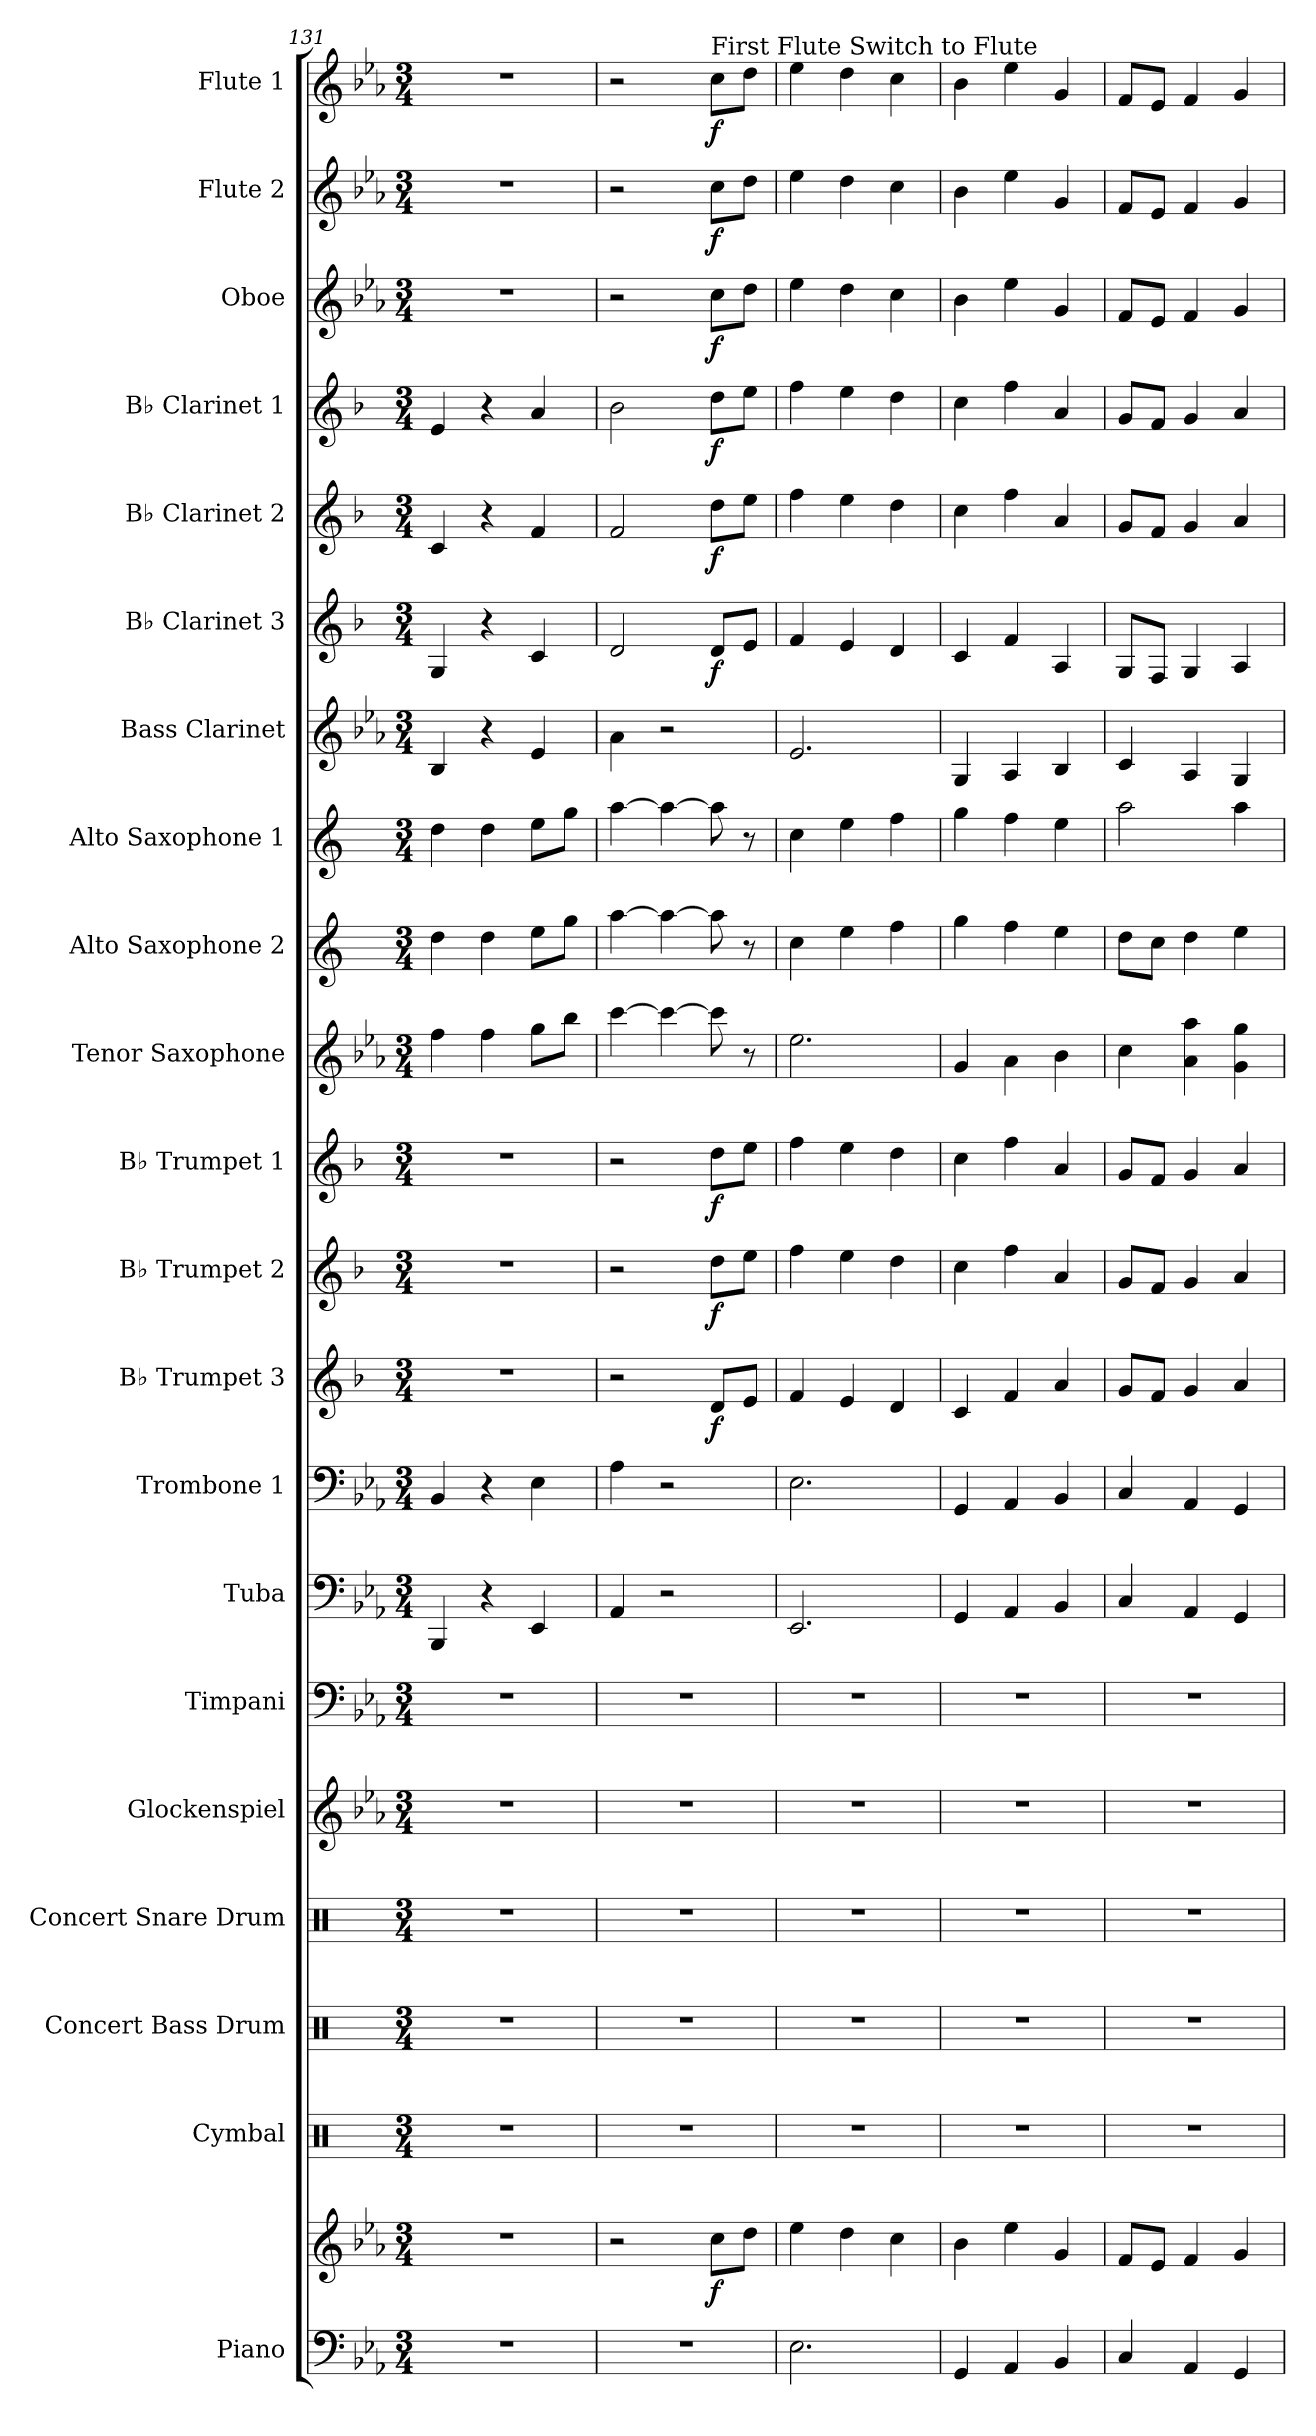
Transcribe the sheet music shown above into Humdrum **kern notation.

**kern	**kern	**dynam	**kern	**kern	**kern	**kern	**kern	**kern	**kern	**kern	**dynam	**kern	**dynam	**kern	**dynam	**kern	**kern	**kern	**kern	**kern	**dynam	**kern	**dynam	**kern	**dynam	**kern	**dynam	**kern	**dynam	**kern	**dynam
*part21	*part21	*part21	*part20	*part19	*part18	*part17	*part16	*part15	*part14	*part13	*part13	*part12	*part12	*part11	*part11	*part10	*part9	*part8	*part7	*part6	*part6	*part5	*part5	*part4	*part4	*part3	*part3	*part2	*part2	*part1	*part1
*staff22	*staff21	*staff21/22	*staff20	*staff19	*staff18	*staff17	*staff16	*staff15	*staff14	*staff13	*staff13	*staff12	*staff12	*staff11	*staff11	*staff10	*staff9	*staff8	*staff7	*staff6	*staff6	*staff5	*staff5	*staff4	*staff4	*staff3	*staff3	*staff2	*staff2	*staff1	*staff1
*I"Piano	*	*	*I"Cymbal	*I"Concert Bass Drum	*I"Concert Snare Drum	*I"Glockenspiel	*I"Timpani	*I"Tuba	*I"Trombone 1	*I"B♭ Trumpet 3	*	*I"B♭ Trumpet 2	*	*I"B♭ Trumpet 1	*	*I"Tenor Saxophone	*I"Alto Saxophone 2	*I"Alto Saxophone 1	*I"Bass Clarinet	*I"B♭ Clarinet 3	*	*I"B♭ Clarinet 2	*	*I"B♭ Clarinet 1	*	*I"Oboe	*	*I"Flute 2	*	*I"Flute 1	*
*I'Pno.	*	*	*I'Cym.	*I'Con. BD	*I'Con. Sn.	*I'Glock.	*I'Timp.	*I'Tba.	*I'Tbn. 1	*I'B♭ Tpt. 3	*	*I'B♭ Tpt. 2	*	*I'B♭ Tpt. 1	*	*I'T. Sax.	*I'A. Sax. 2	*I'A. Sax. 1	*I'B. Cl.	*I'B♭ Cl. 3	*	*I'B♭ Cl. 2	*	*I'B♭ Cl. 1	*	*I'Ob.	*	*I'Fl. 2	*	*I'Fl. 1	*
*clefF4	*clefG2	*	*clefX	*clefX	*clefX	*clefG2	*clefF4	*clefF4	*clefF4	*clefG2	*	*clefG2	*	*clefG2	*	*clefG2	*clefG2	*clefG2	*clefG2	*clefG2	*	*clefG2	*	*clefG2	*	*clefG2	*	*clefG2	*	*clefG2	*
*	*	*	*	*	*	*ITrd-14c-24	*	*	*	*ITrd1c2	*	*ITrd1c2	*	*ITrd1c2	*	*ITrd8c14	*ITrd5c9	*ITrd5c9	*ITrd8c14	*ITrd1c2	*	*ITrd1c2	*	*ITrd1c2	*	*	*	*	*	*	*
*k[b-e-a-]	*k[b-e-a-]	*	*k[]	*k[]	*k[]	*k[b-e-a-]	*k[b-e-a-]	*k[b-e-a-]	*k[b-e-a-]	*k[b-e-a-]	*	*k[b-e-a-]	*	*k[b-e-a-]	*	*k[b-e-a-]	*k[b-e-a-]	*k[b-e-a-]	*k[b-e-a-]	*k[b-e-a-]	*	*k[b-e-a-]	*	*k[b-e-a-]	*	*k[b-e-a-]	*	*k[b-e-a-]	*	*k[b-e-a-]	*
*M3/4	*M3/4	*	*M3/4	*M3/4	*M3/4	*M3/4	*M3/4	*M3/4	*M3/4	*M3/4	*	*M3/4	*	*M3/4	*	*M3/4	*M3/4	*M3/4	*M3/4	*M3/4	*	*M3/4	*	*M3/4	*	*M3/4	*	*M3/4	*	*M3/4	*
=131	=131	=131	=131	=131	=131	=131	=131	=131	=131	=131	=131	=131	=131	=131	=131	=131	=131	=131	=131	=131	=131	=131	=131	=131	=131	=131	=131	=131	=131	=131	=131
2.r	2.r	.	2.r	2.r	2.r	2.r	2.r	4BBB-/	4BB-/	2.r	.	2.r	.	2.r	.	4f\	4f\	4f\	4BB-/	4F/	.	4B-/	.	4d/	.	2.r	.	2.r	.	2.r	.
.	.	.	.	.	.	.	.	4r	4r	.	.	.	.	.	.	4f\	4f\	4f\	4r	4r	.	4r	.	4r	.	.	.	.	.	.	.
.	.	.	.	.	.	.	.	4EE-/	4E-\	.	.	.	.	.	.	8g\L	8g\L	8g\L	4E-/	4B-/	.	4e-/	.	4g/	.	.	.	.	.	.	.
.	.	.	.	.	.	.	.	.	.	.	.	.	.	.	.	8b-\J	8b-\J	8b-\J	.	.	.	.	.	.	.	.	.	.	.	.	.
=132	=132	=132	=132	=132	=132	=132	=132	=132	=132	=132	=132	=132	=132	=132	=132	=132	=132	=132	=132	=132	=132	=132	=132	=132	=132	=132	=132	=132	=132	=132	=132
*	*	*	*	*	*	*	*	*	*	*	*	*	*	*	*	*	*	*	*	*^	*	*	*	*	*	*	*	*	*	*	*
2.r	2r	.	2.r	2.r	2.r	2.r	2.r	4AA-/	4A-\	2r	.	2r	.	2r	.	[4cc\	[4cc\	[4cc\	4A-\	2ryy	2c/	.	2e-/	.	2a-\	.	2r	.	2r	.	2r	.
.	.	.	.	.	.	.	.	2r	2r	.	.	.	.	.	.	4cc\_	4cc\_	4cc\_	2r	.	.	.	.	.	.	.	.	.	.	.	.	.
!	!	!	!	!	!	!	!	!	!	!	!	!	!	!	!	!	!	!	!	!	!	!	!	!	!	!	!	!	!	!	!LO:TX:a:t=First Flute Switch to Flute	!
!	!	!LO:DY:b	!	!	!	!	!	!	!	!	!LO:DY:b	!	!LO:DY:b	!	!LO:DY:b	!	!	!	!	!	!	!LO:DY:b	!	!LO:DY:b	!	!LO:DY:b	!	!LO:DY:b	!	!LO:DY:b	!	!LO:DY:b
.	8cc\L	f	.	.	.	.	.	.	.	8c/L	f	8cc\L	f	8cc\L	f	8cc\]	8cc\]	8cc\]	.	8c/L	4ryy	f	8cc\L	f	8cc\L	f	8cc\L	f	8cc\L	f	8cc\L	f
.	8dd\J	.	.	.	.	.	.	.	.	8d/J	.	8dd\J	.	8dd\J	.	8r	8r	8r	.	8d/J	.	.	8dd\J	.	8dd\J	.	8dd\J	.	8dd\J	.	8dd\J	.
*	*	*	*	*	*	*	*	*	*	*	*	*	*	*	*	*	*	*	*	*v	*v	*	*	*	*	*	*	*	*	*	*	*
=133	=133	=133	=133	=133	=133	=133	=133	=133	=133	=133	=133	=133	=133	=133	=133	=133	=133	=133	=133	=133	=133	=133	=133	=133	=133	=133	=133	=133	=133	=133	=133
2.E-\	4ee-\	.	2.r	2.r	2.r	2.r	2.r	2.EE-/	2.E-\	4e-/	.	4ee-\	.	4ee-\	.	2.e-\	4e-\	4e-\	2.E-/	4e-/	.	4ee-\	.	4ee-\	.	4ee-\	.	4ee-\	.	4ee-\	.
.	4dd\	.	.	.	.	.	.	.	.	4d/	.	4dd\	.	4dd\	.	.	4g\	4g\	.	4d/	.	4dd\	.	4dd\	.	4dd\	.	4dd\	.	4dd\	.
.	4cc\	.	.	.	.	.	.	.	.	4c/	.	4cc\	.	4cc\	.	.	4a-\	4a-\	.	4c/	.	4cc\	.	4cc\	.	4cc\	.	4cc\	.	4cc\	.
=134	=134	=134	=134	=134	=134	=134	=134	=134	=134	=134	=134	=134	=134	=134	=134	=134	=134	=134	=134	=134	=134	=134	=134	=134	=134	=134	=134	=134	=134	=134	=134
4GG/	4b-\	.	2.r	2.r	2.r	2.r	2.r	4GG/	4GG/	4B-/	.	4b-\	.	4b-\	.	4G/	4b-\	4b-\	4GG/	4B-/	.	4b-\	.	4b-\	.	4b-\	.	4b-\	.	4b-\	.
4AA-/	4ee-\	.	.	.	.	.	.	4AA-/	4AA-/	4e-/	.	4ee-\	.	4ee-\	.	4A-\	4a-\	4a-\	4AA-/	4e-/	.	4ee-\	.	4ee-\	.	4ee-\	.	4ee-\	.	4ee-\	.
4BB-/	4g/	.	.	.	.	.	.	4BB-/	4BB-/	4g/	.	4g/	.	4g/	.	4B-\	4g\	4g\	4BB-/	4G/	.	4g/	.	4g/	.	4g/	.	4g/	.	4g/	.
=135	=135	=135	=135	=135	=135	=135	=135	=135	=135	=135	=135	=135	=135	=135	=135	=135	=135	=135	=135	=135	=135	=135	=135	=135	=135	=135	=135	=135	=135	=135	=135
4C/	8f/L	.	2.r	2.r	2.r	2.r	2.r	4C/	4C/	8f/L	.	8f/L	.	8f/L	.	4c\	8f\L	2cc\	4C/	8F/L	.	8f/L	.	8f/L	.	8f/L	.	8f/L	.	8f/L	.
.	8e-/J	.	.	.	.	.	.	.	.	8e-/J	.	8e-/J	.	8e-/J	.	.	8e-\J	.	.	8E-/J	.	8e-/J	.	8e-/J	.	8e-/J	.	8e-/J	.	8e-/J	.
4AA-/	4f/	.	.	.	.	.	.	4AA-/	4AA-/	4f/	.	4f/	.	4f/	.	4A-\ 4a-\	4f\	.	4AA-/	4F/	.	4f/	.	4f/	.	4f/	.	4f/	.	4f/	.
4GG/	4g/	.	.	.	.	.	.	4GG/	4GG/	4g/	.	4g/	.	4g/	.	4G\ 4g\	4g\	4cc\	4GG/	4G/	.	4g/	.	4g/	.	4g/	.	4g/	.	4g/	.
=	=	=	=	=	=	=	=	=	=	=	=	=	=	=	=	=	=	=	=	=	=	=	=	=	=	=	=	=	=	=	=
*-	*-	*-	*-	*-	*-	*-	*-	*-	*-	*-	*-	*-	*-	*-	*-	*-	*-	*-	*-	*-	*-	*-	*-	*-	*-	*-	*-	*-	*-	*-	*-
